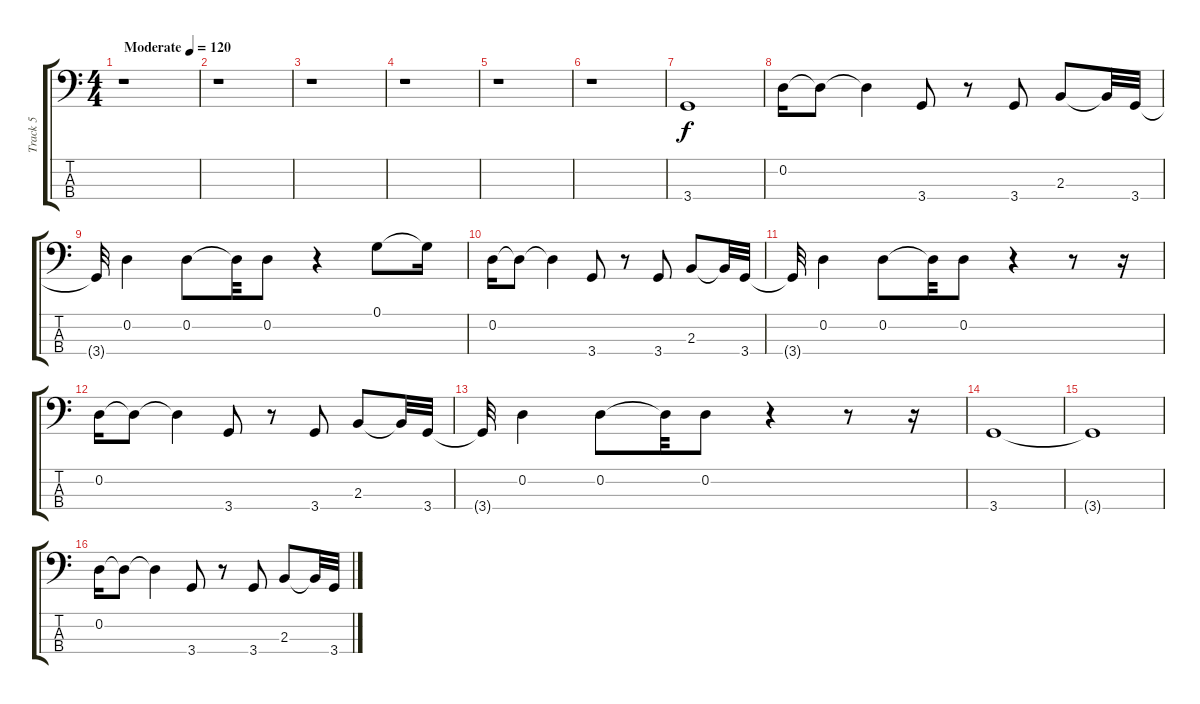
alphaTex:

\track ("Track 5" "Track 5") {instrument electricbassfinger}
\staff {score tabs}
\tuning (G2 D2 A1 E1) {hide}
\ts (4 4)
\tempo (120 "Moderate")
\clef f4
\ks c
r.1{dy f instrument electricbassfinger} |
r.1 |
r.1 |
r.1 |
r.1 |
r.1 |
3.4.1 |
0.2.16 0.2{t}.8 0.2{t}.4 3.4.8 r.8 3.4.8 2.3.8 2.3{t}.32 3.4.32 |
3.4{t}.32 0.2.4 0.2.8 0.2{t}.32 0.2.8 r.4 0.1.8 0.1{t}.16 |
0.2.16 0.2{t}.8 0.2{t}.4 3.4.8 r.8 3.4.8 2.3.8 2.3{t}.32 3.4.32 |
3.4{t}.32 0.2.4 0.2.8 0.2{t}.32 0.2.8 r.4 r.8 r.16 |
0.2.16 0.2{t}.8 0.2{t}.4 3.4.8 r.8 3.4.8 2.3.8 2.3{t}.32 3.4.32 |
3.4{t}.32 0.2.4 0.2.8 0.2{t}.32 0.2.8 r.4 r.8 r.16 |
3.4.1 |
3.4{t}.1 |
0.2.16 0.2{t}.8 0.2{t}.4 3.4.8 r.8 3.4.8 2.3.8 2.3{t}.32 3.4.32
